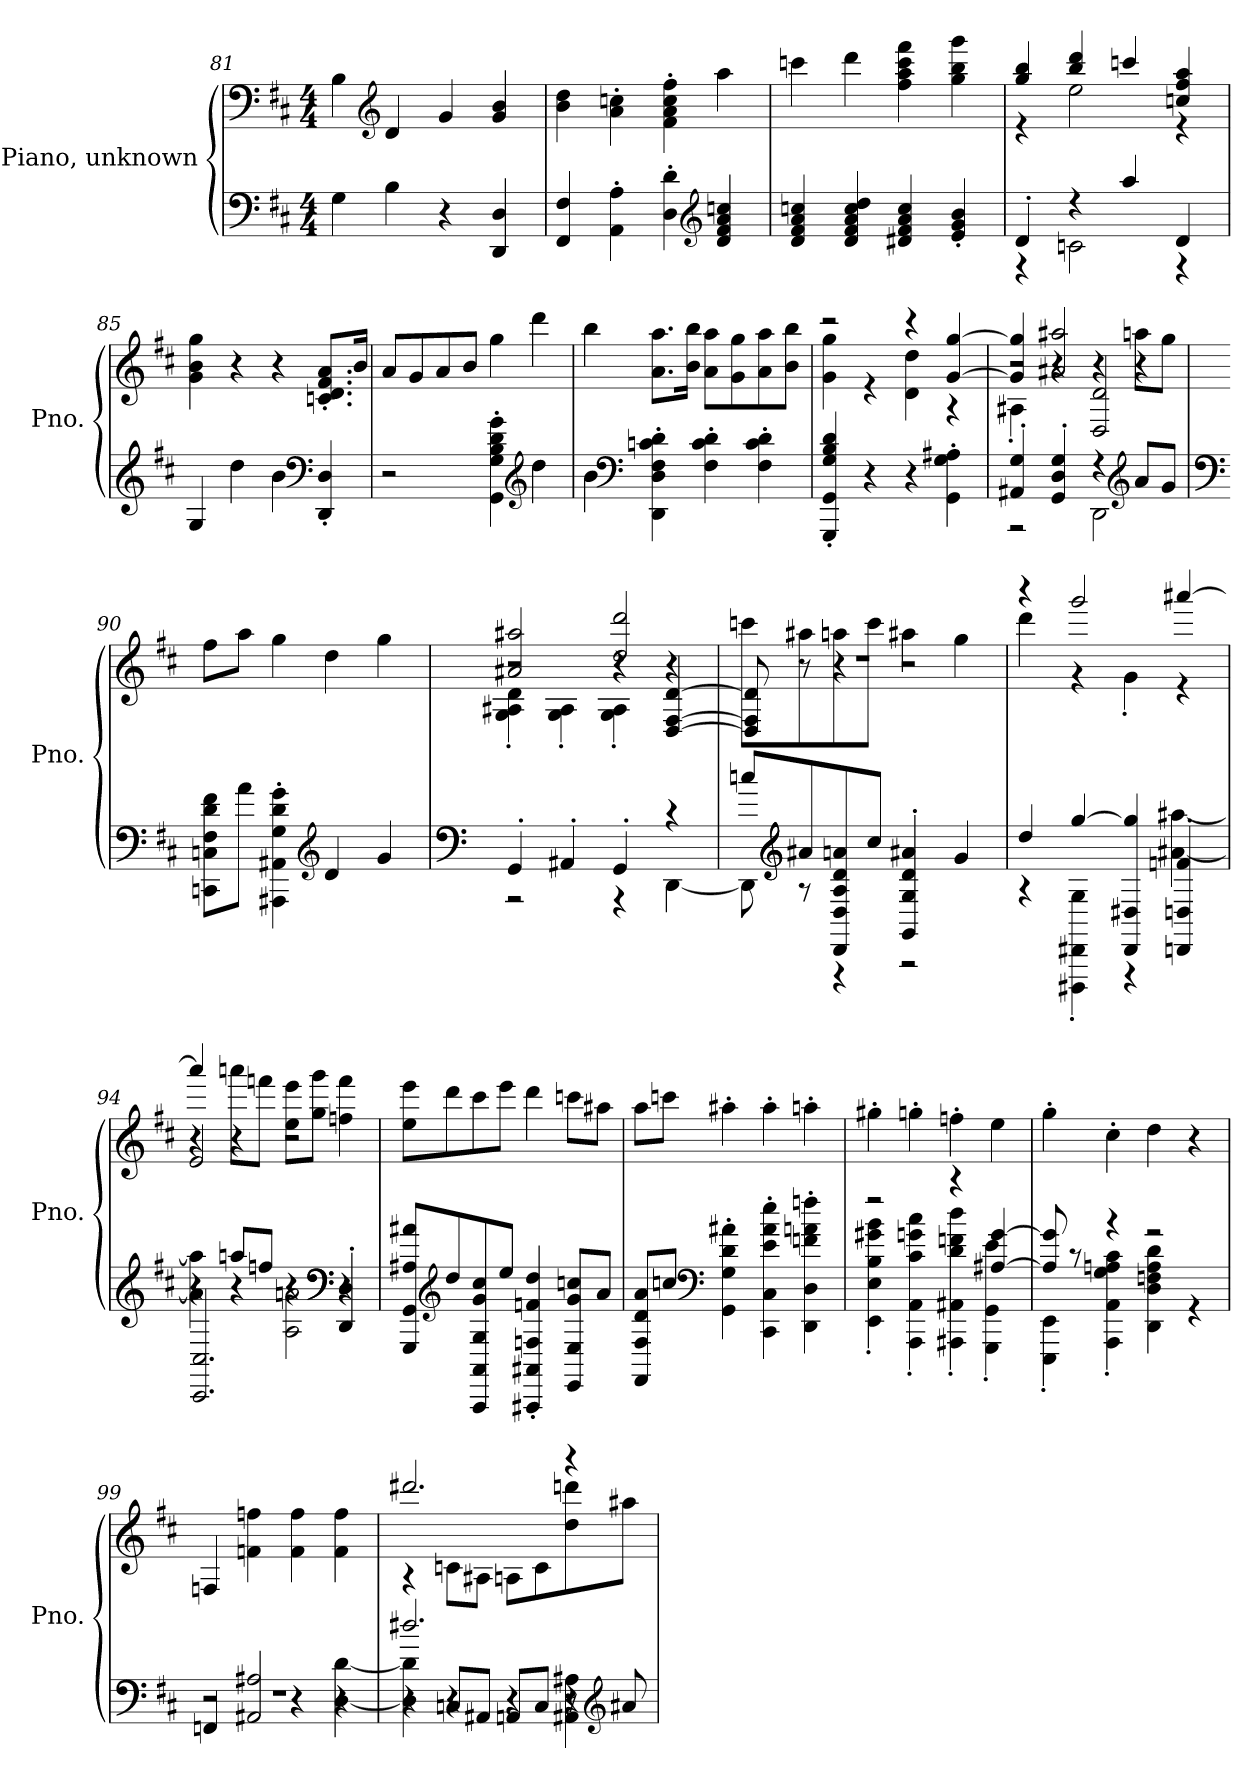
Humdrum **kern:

**kern	**kern
*part1	*part1
*staff2	*staff1
*I"Piano, unknown	*
*I'Pno.	*
*clefF4	*clefF4
*k[f#c#]	*k[f#c#]
*M4/4	*M4/4
=81	=81
4G\	4B\
*	*clefG2
4B\	4d/
4r	4g/
4DD/ 4D/	4g/ 4b/
!!LO:LB:g=z
=82	=82
4FF#/ 4F#/	4b\ 4dd\
4AA\' 4A\'	4a\' 4ccn\'
4D\' 4d\'	4f#\' 4a\' 4cc\' 4ff#\'
*clefG2	*
4d/ 4f#/ 4a/ 4ccn/	4aa\
=83	=83
4d/ 4f#/ 4a/ 4ccn/	4cccn\
4d/ 4f#/ 4a/ 4cc/ 4dd/	4ddd\
4d#X/ 4f#/ 4a/ 4cc/	4ff#\ 4aa\ 4ccc\ 4fff#\
4e/' 4g/' 4b/'	4gg\ 4bb\ 4ggg\
=84	=84
*^	*^
4d'/	4r	4gg/ 4bb/	4r
4r	2cn\	4bb/ 4ddd/	2ee\
4aa/	.	4cccn/	.
4d/	4r	4ccn/ 4ff#/ 4aa/	4r
*v	*v	*	*
*	*v	*v
=85	=85
4G/	4g\ 4b\ 4gg\
4dd\	4r
4b\	4r
*clefF4	*
4DD/' 4D/'	8.cn/' 8.d/' 8.f#/' 8.a/'L
.	16b/Jk
=86	=86
2r	8a/L
.	8g/
.	8a/
.	8b/J
4GG\' 4G\' 4B\' 4d\' 4g\'	4gg\
*clefG2	*
4dd\	4ddd\
!!LO:LB:g=z
=87	=87
4b\	4bb\
*clefF4	*
4DD\' 4D\' 4F#\' 4cn\' 4d\'	8.a\ 8.aa\L
.	16b\ 16bb\Jk
4F#\' 4c\' 4d\'	8a\ 8aa\L
.	8g\ 8gg\
4F#\' 4c\' 4d\'	8a\ 8aa\
.	8b\ 8bb\J
=88	=88
*	*^
4GGG/' 4GG/' 4G/' 4B/' 4d/'	2r	4g\ 4gg\
4r	.	4r
4r	4r	4d\ 4dd\
4GG\' 4G\' 4A#X\'	[4g/ [4gg/	4r
=89	=89	=89
*^	*	*^
4AA#X/' 4G/'	2r	4g/] 4gg/]	4A#X'\	2r
4GG/' 4D/' 4G/'	.	2a#X/ 2aa#X/	4r	.
4r	2DD\	.	4r	2D/ 2d/
*clefG2	*	*	*	*
8a/L	.	4r	8aan\L	.
8g/J	.	.	8gg\J	.
*v	*v	*	*	*
*	*v	*v	*v
=90	=90
*clefF4	*
8CCn\ 8Cn\ 8F#\ 8d\ 8f#\L	8ff#\L
8a\J	8aa\J
4AAA#X\' 4AA#X\' 4G\' 4d\' 4g\'	4gg\
*clefG2	*
4d/	4dd\
4g/	4gg\
!!LO:LB:g=z
=91	=91
*clefF4	*
*^	*^
*	*	*	*^
4GG'/	2r	2a#X/ 2aa#X/	4G\' 4A#X\' 4d\'	2r
4AA#X'/	.	.	4G\' 4A#\'	.
4GG'/	4r	2dd/ 2ddd/	4G\' 4A#\'	4r
4r	[4DD\	.	4r	[4D/ [4F#/ [4d/
=92	=92	=92	=92	=92
8ccn/L	8DD\]	1r	8cccn\L	8D/] 8F#/] 8d/]
*clefG2	*	*	*	*
8a#X/	8r	.	8aa#X\	8r
8DD/ 8D/ 8A/ 8d/ 8an/	4r	.	8aan\	4r
8cc/J	.	.	8ccc\J	.
4GG/' 4G/' 4d/' 4a#X/'	2r	.	4aa#X\	2r
4g/	.	.	4gg\	.
*	*	*	*v	*v
=93	=93	=93	=93
4dd/	4r	4r	4ddd\
[4gg/	4DDD#X\' 4DD#X\' 4G\'	2ggg/	4r
4DD#/ 4D#X/ 4gg/]	4r	.	4g'\
4DDn/' 4Dn/' 4fn/'	[4a#X\ [4aa#X\	[4aaa#X/	4r
=94	=94	=94	=94
*	*^	*	*^
4r	4a#\] 4aa#\]	2.CC#/ 2.C#/	4aaa#/]	4r	2e/
8aan/L	4r	.	4r	8aaan\L	.
8ffn/J	.	.	.	8fffn\J	.
4r	2A\ 2an\	.	2r	8ee\ 8eee\L	2r
.	.	.	.	8gg\ 8ggg\J	.
*clefF4	*	*	*	*	*
4DD/' 4D/'	.	4r	.	4ffn\ 4fff\	.
*v	*v	*v	*	*	*
*	*v	*v	*v
!!LO:LB:g=z
=95	=95
8GGG/ 8GG/ 8A#X/ 8a#X/L	8ee\ 8eee\L
*clefG2	*
8dd/	8ddd\
8AAA/ 8AA/ 8G/ 8g/ 8cc#/	8ccc#\
8ee/J	8eee\J
4AAA#X/' 4AA#X/' 4Fn/' 4fn/' 4dd/'	4ddd\
8EE/ 8E/ 8g/ 8ccn/L	8cccn\L
8a#/J	8aa#X\J
=96	=96
8FF#/ 8F#/ 8d/ 8a/L	8aa\L
8ccn/J	8cccn\J
*clefF4	*
4GG\' 4G\' 4d\' 4a#X\'	4aa#X'\
4CC#\' 4C#\' 4e\' 4a#\' 4ee\'	4aa#'\
4DD\' 4D\' 4fn\' 4an\' 4ffn\'	4aan'\
=97	=97
*^	*
2r	4EE\' 4E\' 4B\' 4g#X\' 4b\'	4gg#X'\
.	4AAA\' 4AA\' 4c#\' 4gn\' 4cc#\'	4ggn'\
4r	4AAA#X\' 4AA#X\' 4d\' 4fn\' 4dd\'	4ffn'\
[4A#X/ [4g/	4GGG\' 4GG\' 4e\'	4ee\
=98	=98	=98
8A#/] 8g/]	4EEE\' 4EE\'	4gg'\
8r	.	.
4r	4AAA\' 4AA\' 4G\' 4An\' 4c#\'	4cc#'\
2r	4DD\ 4D\ 4Fn\ 4A\ 4d\	4dd\
.	4r	4r
!!LO:PB:g=z
=99	=99	=99
*	*^	*
1r	2r	4FFn/	4Fn/
.	.	2AA#X/ 2A#X/	4fn\ 4ffn\
.	4r	.	4f\ 4ff\
.	[4D\ [4d\	4r	4f\ 4ff\
=100	=100	=100	=100
*	*	*	*^
2.dd#X/	4D\] 4d\]	4r	2.ddd#X/	4r
.	4r	8Cn/L	.	8cn\L
.	.	8AA#X/J	.	8A#X\J
.	4r	8AAn/L	.	8An\L
.	.	8C/J	.	8c\
4r	4AA#X\ 4A#X\	8r	4r	8dd\ 8dddn\
*clefG2	*	*	*	*
.	.	8a#X/	.	8aa#X\J
*v	*v	*v	*	*
*	*v	*v
=	=
*-	*-
